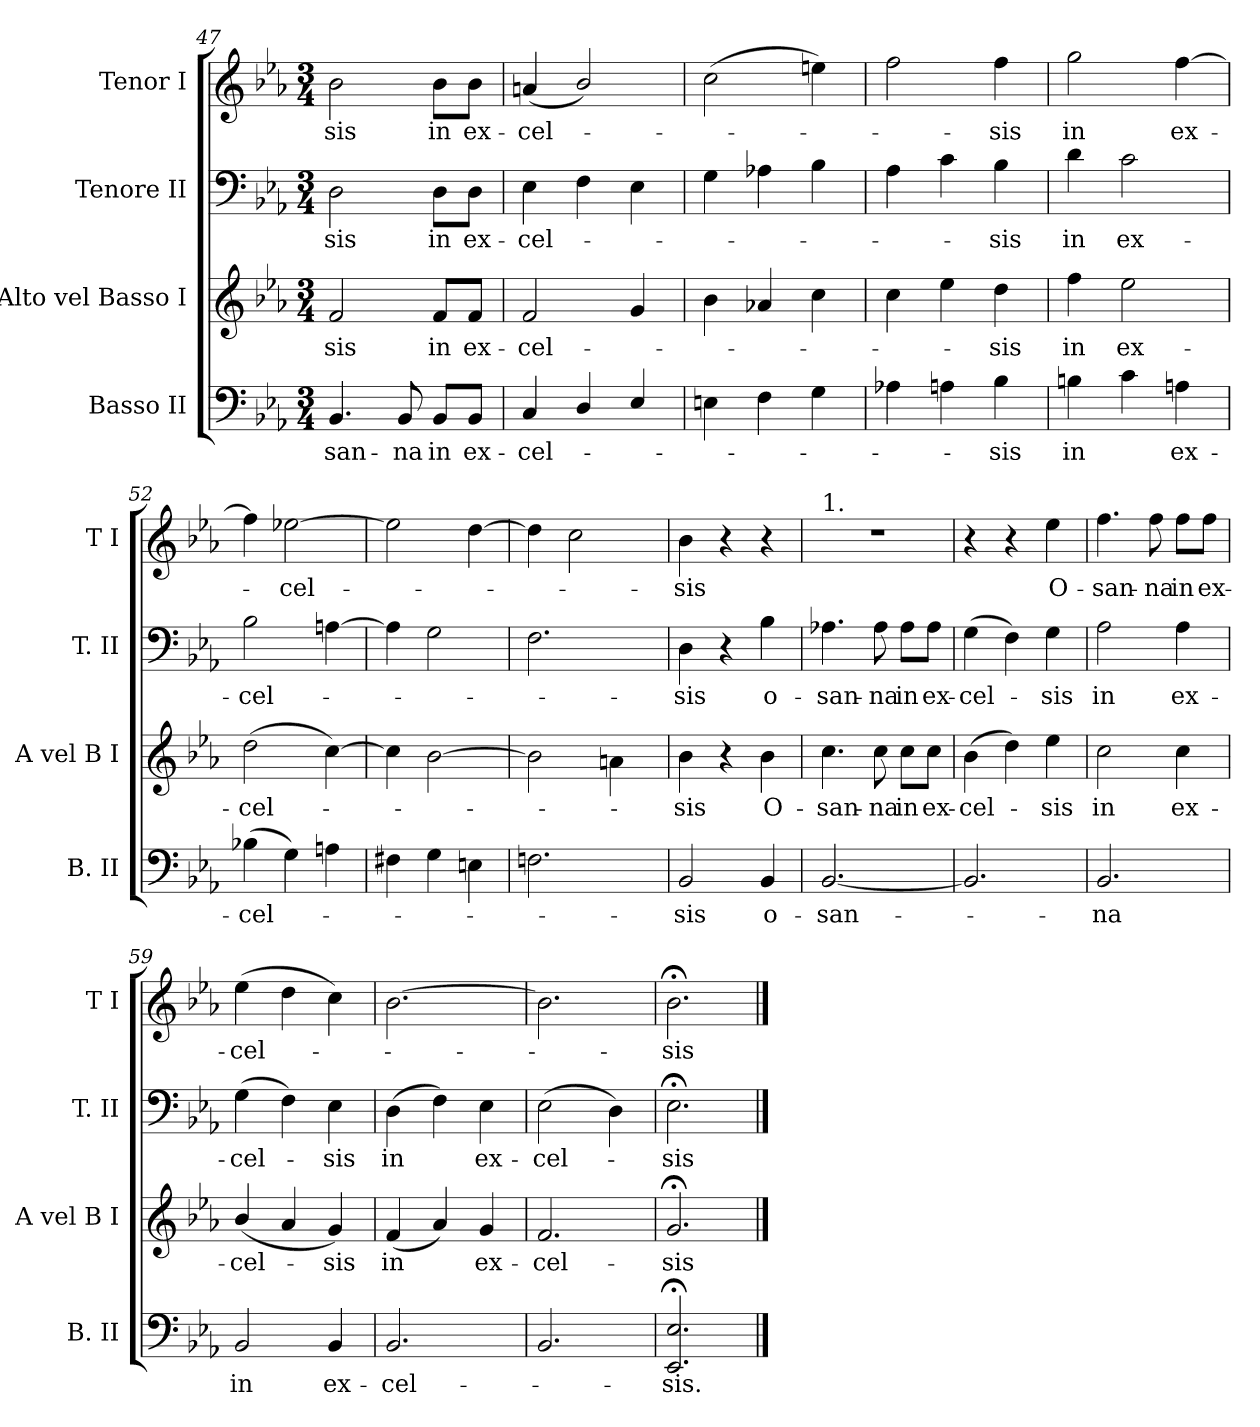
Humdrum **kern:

**kern	**text	**kern	**text	**kern	**text	**kern	**text
*part4	*part4	*part3	*part3	*part2	*part2	*part1	*part1
*staff4	*staff4	*staff3	*staff3	*staff2	*staff2	*staff1	*staff1
*I"Basso II	*	*I"Alto vel Basso I	*	*I"Tenore II	*	*I"Tenor I	*
*I'B. II	*	*I'A vel B I	*	*I'T. II	*	*I'T I	*
*clefF4	*	*clefG2	*	*clefF4	*	*clefG2	*
*	*	*ITrd8c12	*	*	*	*ITrd8c12	*
*k[b-e-a-]	*	*k[b-e-a-]	*	*k[b-e-a-]	*	*k[b-e-a-]	*
*E-:	*	*E-:	*	*E-:	*	*E-:	*
*M3/4	*	*M3/4	*	*M3/4	*	*M3/4	*
=47	=47	=47	=47	=47	=47	=47	=47
4.BB-/	-san-	2F/	-sis	2D\	-sis	2B-\	-sis
8BB-/	-na	.	.	.	.	.	.
8BB-/L	in	8F/L	in	8D\L	in	8B-\L	in
8BB-/J	ex-	8F/J	ex-	8D\J	ex-	8B-\J	ex-
=48	=48	=48	=48	=48	=48	=48	=48
4C/	-cel-	2F/	-cel-	4E-\	-cel-	(4An/	-cel-
4D/	.	.	.	4F\	.	2B-/)	.
4E-/	.	4G/	.	4E-\	.	.	.
=49	=49	=49	=49	=49	=49	=49	=49
4En\	.	4B-\	.	4G\	.	(2c\	.
4F\	.	4A-X/	.	4A-X\	.	.	.
4G\	.	4c\	.	4B-\	.	4en\)	.
=50	=50	=50	=50	=50	=50	=50	=50
4A-X\	.	4c\	.	4A-\	.	2f\	.
4An\	.	4e-\	.	4c\	.	.	.
4B-\	-sis	4d\	-sis	4B-\	-sis	4f\	-sis
=51	=51	=51	=51	=51	=51	=51	=51
4Bn\	in	4f\	in	4d\	in	2g\	in
4c\	.	2e-\	ex-	2c\	ex-	.	.
4An\	ex-	.	.	.	.	[4f\	ex-
=52	=52	=52	=52	=52	=52	=52	=52
(4B-X\	-cel-	(2d\	-cel-	2B-\	-cel-	4f\]	.
4G\)	.	.	.	.	.	[2e-X\	-cel-
4An\	.	[4c\)	.	[4An\	.	.	.
=53	=53	=53	=53	=53	=53	=53	=53
4F#X\	.	4c\]	.	4An\]	.	2e-\]	.
4G\	.	[2B-\	.	2G\	.	.	.
4En\	.	.	.	.	.	[4d\	.
=54	=54	=54	=54	=54	=54	=54	=54
2.Fn\	.	2B-\]	.	2.F\	.	4d\]	.
.	.	.	.	.	.	2c\	.
.	.	4An\	.	.	.	.	.
=55	=55	=55	=55	=55	=55	=55	=55
2BB-/	-sis	4B-\	-sis	4D\	-sis	4B-\	-sis
.	.	4r	.	4r	.	4r	.
4BB-/	o-	4B-\	O-	4B-\	o-	4r	.
=56	=56	=56	=56	=56	=56	=56	=56
!	!	!	!	!	!	!LO:TX:a:t=1.	!
[2.BB-/	-san-	4.c\	-san-	4.A-X\	-san-	2.r	.
.	.	8c\	-na	8A-\	-na	.	.
.	.	8c\L	in	8A-\L	in	.	.
.	.	8c\J	ex-	8A-\J	ex-	.	.
=57	=57	=57	=57	=57	=57	=57	=57
2.BB-/]	.	(4B-\	-cel-	(4G\	-cel-	4r	.
.	.	4d\)	.	4F\)	.	4r	.
.	.	4e-\	-sis	4G\	-sis	4e-\	O-
=58	=58	=58	=58	=58	=58	=58	=58
2.BB-/	-na	2c\	in	2A-\	in	4.f\	-san-
.	.	.	.	.	.	8f\	-na
.	.	4c\	ex-	4A-\	ex-	8f\L	in
.	.	.	.	.	.	8f\J	ex-
=59	=59	=59	=59	=59	=59	=59	=59
2BB-/	in	(4B-/	-cel-	(4G\	-cel-	(4e-\	-cel-
.	.	4A-/	.	4F\)	.	4d\	.
4BB-/	ex-	4G/)	-sis	4E-\	-sis	4c\)	.
=60	=60	=60	=60	=60	=60	=60	=60
2.BB-/	-cel-	(4F/	in	(4D\	in	[2.B-\	.
.	.	4A-/)	.	4F\)	.	.	.
.	.	4G/	ex-	4E-\	ex-	.	.
=61	=61	=61	=61	=61	=61	=61	=61
2.BB-/	.	2.F/	-cel-	(2E-\	-cel-	2.B-\]	.
.	.	.	.	4D\)	.	.	.
=62	=62	=62	=62	=62	=62	=62	=62
2.EE-;</ 2.E-;</	-sis.	2.G;</	-sis	2.E-;<\	-sis	2.B-;<\	-sis
==	==	==	==	==	==	==	==
*-	*-	*-	*-	*-	*-	*-	*-
